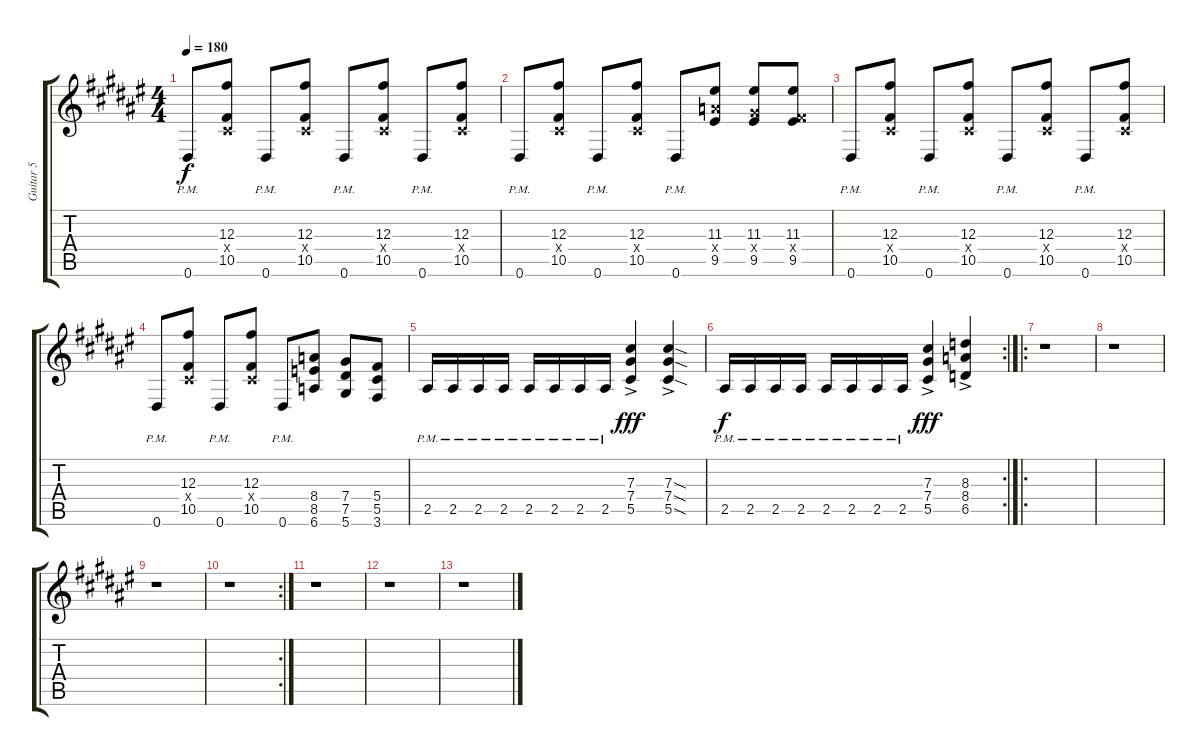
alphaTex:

\track ("Guitar 5" "Guitar 5") {instrument distortionguitar}
\staff {score tabs}
\tuning (Eb4 Bb3 Gb3 Db3 Ab2 Eb2) {hide}
\ts (4 4)
\tempo 180
\clef g2
\ks f#
0.6{pm}.8{dy f} (12.3 0.4{x} 10.5).8 0.6{pm}.8 (12.3 0.4{x} 10.5).8 0.6{pm}.8 (12.3 0.4{x} 10.5).8 0.6{pm}.8 (12.3 0.4{x} 10.5).8 |
0.6{pm}.8 (12.3 0.4{x} 10.5).8 0.6{pm}.8 (12.3 0.4{x} 10.5).8 0.6{pm}.8 (11.3 8.4{x} 9.5).8 (11.3 7.4{x} 9.5).8 (11.3 5.4{x} 9.5).8 |
0.6{pm}.8 (12.3 0.4{x} 10.5).8 0.6{pm}.8 (12.3 0.4{x} 10.5).8 0.6{pm}.8 (12.3 0.4{x} 10.5).8 0.6{pm}.8 (12.3 0.4{x} 10.5).8 |
0.6{pm}.8 (12.3 0.4{x} 10.5).8 0.6{pm}.8 (12.3 0.4{x} 10.5).8 0.6{pm}.8 (8.4 8.5 6.6).8 (7.4 7.5 5.6).8 (5.4 5.5 3.6).8 |
2.5{pm}.16 2.5{pm}.16 2.5{pm}.16 2.5{pm}.16 2.5{pm}.16 2.5{pm}.16 2.5{pm}.16 2.5{pm}.16 (7.3{ac} 7.4{ac} 5.5{ac}).4{dy fff} (7.3{sod ac} 7.4{sod ac} 5.5{sod ac}).4 |
\rc 2
2.5{pm}.16{dy f} 2.5{pm}.16 2.5{pm}.16 2.5{pm}.16 2.5{pm}.16 2.5{pm}.16 2.5{pm}.16 2.5{pm}.16 (7.3{ac} 7.4{ac} 5.5{ac}).4{dy fff} (8.3{ac} 8.4{ac} 6.5{ac}).4 |
\ro
r.1 |
r.1 |
r.1 |
\rc 2
r.1 |
r.1 |
r.1 |
r.1
